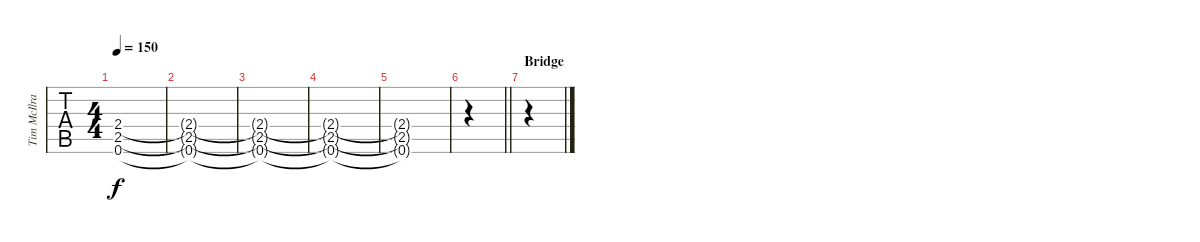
\track ("Tim McIlrath - Guitar Two" "Tim McIlra") {instrument distortionguitar}
\staff {tabs}
\tuning (Eb4 Bb3 Gb3 Db3 Ab2 Eb2) {hide}
\ts (4 4)
\tempo 150
\clef g2
\ks db
(2.4{t} 2.5{t} 0.6{t}).1{dy f} |
(2.4{t} 2.5{t} 0.6{t}).1 |
(2.4{t} 2.5{t} 0.6{t}).1 |
(2.4{t} 2.5{t} 0.6{t}).1{volume 0} |
(2.4{t} 2.5{t} 0.6{t}).1 |
\barLineRight lightlight
|
\section ("" "Bridge")
